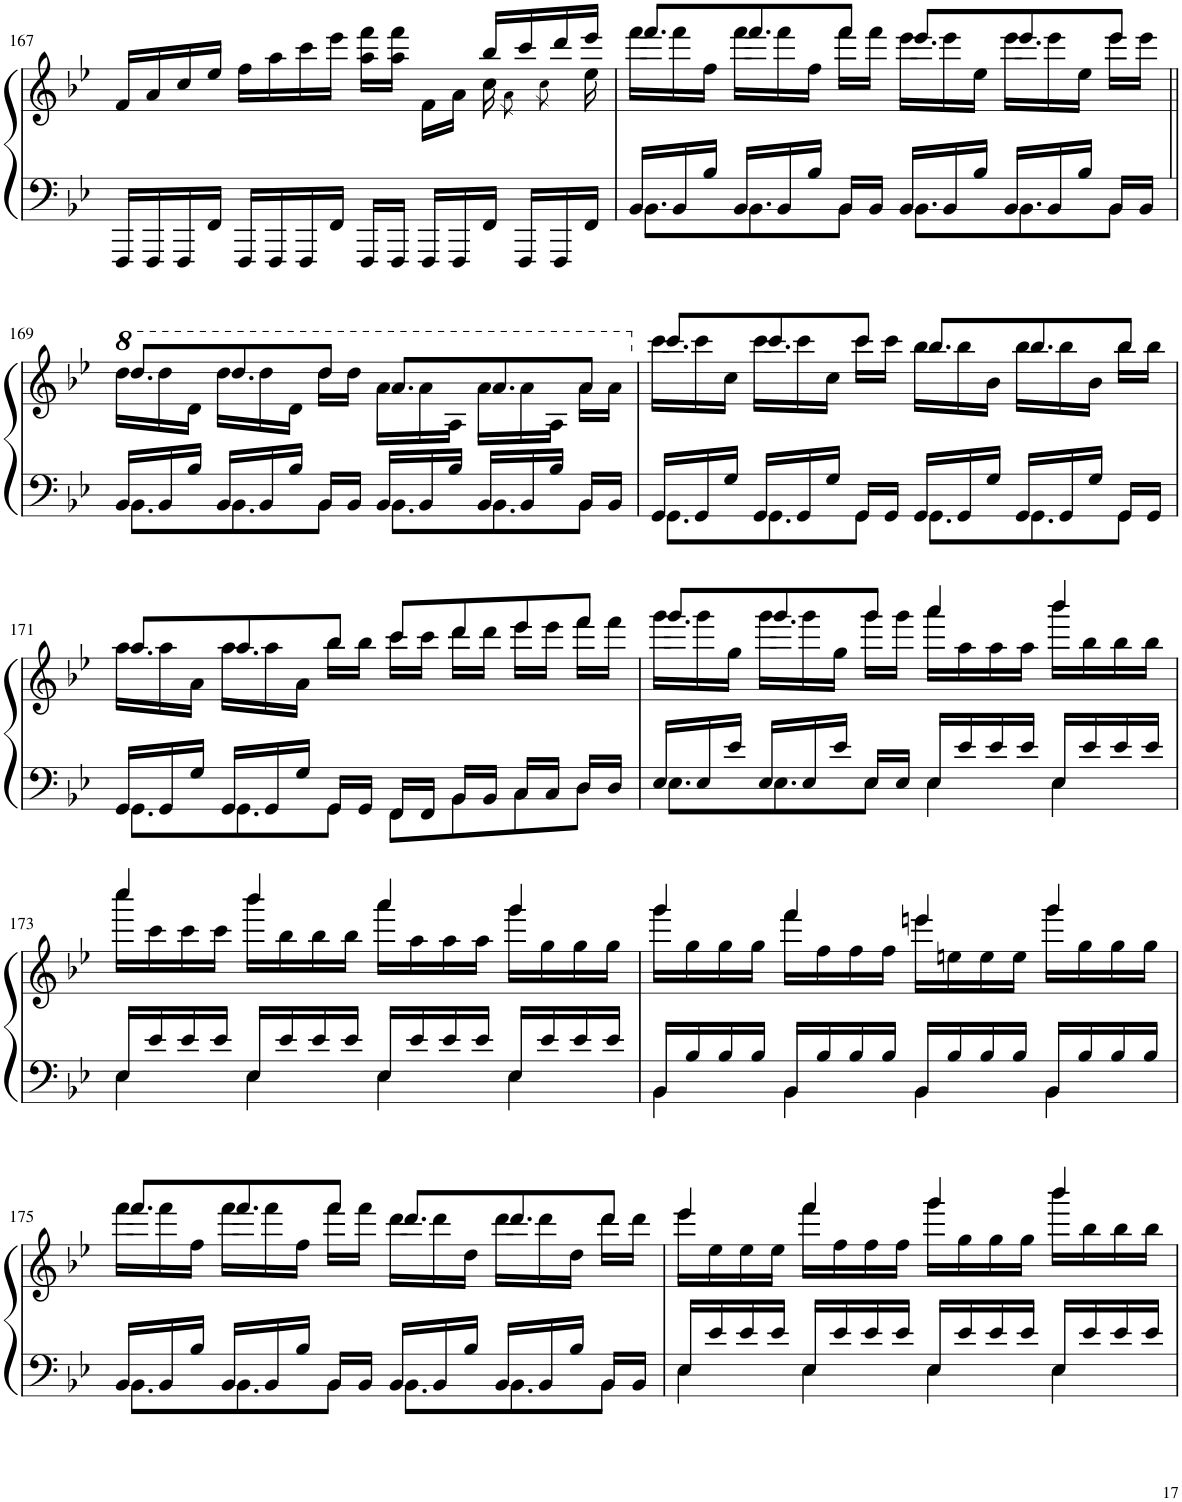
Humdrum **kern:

**kern	**kern
*part1	*part1
*staff2	*staff1
*I"Piano	*
*I'Pno.	*
!!LO:PB:g=z
*clefF4	*clefG2
*k[b-e-]	*k[b-e-]
*M4/4	*M4/4
=167	=167
*	*^
16FFF/LL	16f/LL	2.ryy
16FFF/	16a/	.
16FFF/	16cc/	.
16FF/JJ	16ee-/JJ	.
16FFF/LL	16ff\LL	.
16FFF/	16aa\	.
16FFF/	16ccc\	.
16FF/JJ	16eee-\JJ	.
16FFF/LL	16aa\ 16fff\LL	.
16FFF/JJ	16aa\ 16fff\JJ	.
16FFF/LL	16f\LL	.
16FFF/	16a\JJ	.
16FF/JJ	16bb-/LL	16cc\
.	8qa\	.
16FFF/LL	16ccc/	8ryy
.	8qcc\	.
16FFF/	16ddd/	.
16FF/JJ	16eee-/JJ	16ee-\
=168	=168	=168
*^	*	*
8.BB-\L	16BB-/LL	16fff\LL	8.fff/L
.	16BB-/	16fff\	.
.	16B-/JJ	16ff\JJ	.
8.BB-\	16BB-/LL	16fff\LL	8.fff/
.	16BB-/	16fff\	.
.	16B-/JJ	16ff\JJ	.
8BB-\J	16BB-/LL	16fff\LL	8fff/J
.	16BB-/JJ	16fff\JJ	.
8.BB-\L	16BB-/LL	16eee-\LL	8.eee-/L
.	16BB-/	16eee-\	.
.	16B-/JJ	16ee-\JJ	.
8.BB-\	16BB-/LL	16eee-\LL	8.eee-/
.	16BB-/	16eee-\	.
.	16B-/JJ	16ee-\JJ	.
8BB-\J	16BB-/LL	16eee-\LL	8eee-/J
.	16BB-/JJ	16eee-\JJ	.
!!LO:LB:g=z	!!
=169||	=169||	=169||	=169||
*	*	*8va	*
8.BB-\L	16BB-/LL	16ddd\LL	8.ddd/L
.	16BB-/	16ddd\	.
.	16B-/JJ	16dd\JJ	.
8.BB-\	16BB-/LL	16ddd\LL	8.ddd/
.	16BB-/	16ddd\	.
.	16B-/JJ	16dd\JJ	.
8BB-\J	16BB-/LL	16ddd\LL	8ddd/J
.	16BB-/JJ	16ddd\JJ	.
8.BB-\L	16BB-/LL	16aa\LL	8.aa/L
.	16BB-/	16aa\	.
.	16B-/JJ	16a\JJ	.
8.BB-\	16BB-/LL	16aa\LL	8.aa/
.	16BB-/	16aa\	.
.	16B-/JJ	16a\JJ	.
8BB-\J	16BB-/LL	16aa\LL	8aa/J
.	16BB-/JJ	16aa\JJ	.
=170	=170	=170	=170
*	*	*X8va	*
8.GG\L	16GG/LL	16ccc\LL	8.ccc/L
.	16GG/	16ccc\	.
.	16G/JJ	16cc\JJ	.
8.GG\	16GG/LL	16ccc\LL	8.ccc/
.	16GG/	16ccc\	.
.	16G/JJ	16cc\JJ	.
8GG\J	16GG/LL	16ccc\LL	8ccc/J
.	16GG/JJ	16ccc\JJ	.
8.GG\L	16GG/LL	16bb-\LL	8.bb-/L
.	16GG/	16bb-\	.
.	16G/JJ	16b-\JJ	.
8.GG\	16GG/LL	16bb-\LL	8.bb-/
.	16GG/	16bb-\	.
.	16G/JJ	16b-\JJ	.
8GG\J	16GG/LL	16bb-\LL	8bb-/J
.	16GG/JJ	16bb-\JJ	.
!!LO:LB:g=z	!!
=171	=171	=171	=171
8.GG\L	16GG/LL	16aa\LL	8.aa/L
.	16GG/	16aa\	.
.	16G/JJ	16a\JJ	.
8.GG\	16GG/LL	16aa\LL	8.aa/
.	16GG/	16aa\	.
.	16G/JJ	16a\JJ	.
8GG\J	16GG/LL	16bb-\LL	8bb-/J
.	16GG/JJ	16bb-\JJ	.
8FF\L	16FF/LL	16ccc\LL	8ccc/L
.	16FF/JJ	16ccc\JJ	.
8BB-\	16BB-/LL	16ddd\LL	8ddd/
.	16BB-/JJ	16ddd\JJ	.
8C\	16C/LL	16eee-\LL	8eee-/
.	16C/JJ	16eee-\JJ	.
8D\J	16D/LL	16fff\LL	8fff/J
.	16D/JJ	16fff\JJ	.
=172	=172	=172	=172
8.E-\L	16E-/LL	16ggg\LL	8.ggg/L
.	16E-/	16ggg\	.
.	16e-/JJ	16gg\JJ	.
8.E-\	16E-/LL	16ggg\LL	8.ggg/
.	16E-/	16ggg\	.
.	16e-/JJ	16gg\JJ	.
8E-\J	16E-/LL	16ggg\LL	8ggg/J
.	16E-/JJ	16ggg\JJ	.
4E-\	16E-/LL	16aaa\LL	4aaa/
.	16e-/	16aa\	.
.	16e-/	16aa\	.
.	16e-/JJ	16aa\JJ	.
4E-\	16E-/LL	16bbb-\LL	4bbb-/
.	16e-/	16bb-\	.
.	16e-/	16bb-\	.
.	16e-/JJ	16bb-\JJ	.
!!LO:LB:g=z	!!
=173	=173	=173	=173
4E-\	16E-/LL	16cccc\LL	4cccc/
.	16e-/	16ccc\	.
.	16e-/	16ccc\	.
.	16e-/JJ	16ccc\JJ	.
4E-\	16E-/LL	16bbb-\LL	4bbb-/
.	16e-/	16bb-\	.
.	16e-/	16bb-\	.
.	16e-/JJ	16bb-\JJ	.
4E-\	16E-/LL	16aaa\LL	4aaa/
.	16e-/	16aa\	.
.	16e-/	16aa\	.
.	16e-/JJ	16aa\JJ	.
4E-\	16E-/LL	16ggg\LL	4ggg/
.	16e-/	16gg\	.
.	16e-/	16gg\	.
.	16e-/JJ	16gg\JJ	.
=174	=174	=174	=174
4BB-\	16BB-/LL	16ggg\LL	4ggg/
.	16B-/	16gg\	.
.	16B-/	16gg\	.
.	16B-/JJ	16gg\JJ	.
4BB-\	16BB-/LL	16fff\LL	4fff/
.	16B-/	16ff\	.
.	16B-/	16ff\	.
.	16B-/JJ	16ff\JJ	.
4BB-\	16BB-/LL	16eeen\LL	4eee/
.	16B-/	16een\	.
.	16B-/	16ee\	.
.	16B-/JJ	16ee\JJ	.
4BB-\	16BB-/LL	16ggg\LL	4ggg/
.	16B-/	16gg\	.
.	16B-/	16gg\	.
.	16B-/JJ	16gg\JJ	.
!!LO:LB:g=z	!!
=175	=175	=175	=175
8.BB-\L	16BB-/LL	16fff\LL	8.fff/L
.	16BB-/	16fff\	.
.	16B-/JJ	16ff\JJ	.
8.BB-\	16BB-/LL	16fff\LL	8.fff/
.	16BB-/	16fff\	.
.	16B-/JJ	16ff\JJ	.
8BB-\J	16BB-/LL	16fff\LL	8fff/J
.	16BB-/JJ	16fff\JJ	.
8.BB-\L	16BB-/LL	16ddd\LL	8.ddd/L
.	16BB-/	16ddd\	.
.	16B-/JJ	16dd\JJ	.
8.BB-\	16BB-/LL	16ddd\LL	8.ddd/
.	16BB-/	16ddd\	.
.	16B-/JJ	16dd\JJ	.
8BB-\J	16BB-/LL	16ddd\LL	8ddd/J
.	16BB-/JJ	16ddd\JJ	.
=176	=176	=176	=176
4E-\	16E-/LL	16eee-\LL	4eee-/
.	16e-/	16ee-\	.
.	16e-/	16ee-\	.
.	16e-/JJ	16ee-\JJ	.
4E-\	16E-/LL	16fff\LL	4fff/
.	16e-/	16ff\	.
.	16e-/	16ff\	.
.	16e-/JJ	16ff\JJ	.
4E-\	16E-/LL	16ggg\LL	4ggg/
.	16e-/	16gg\	.
.	16e-/	16gg\	.
.	16e-/JJ	16gg\JJ	.
4E-\	16E-/LL	16bbb-\LL	4bbb-/
.	16e-/	16bb-\	.
.	16e-/	16bb-\	.
.	16e-/JJ	16bb-\JJ	.
*v	*v	*	*
*	*v	*v
=	=
*-	*-
